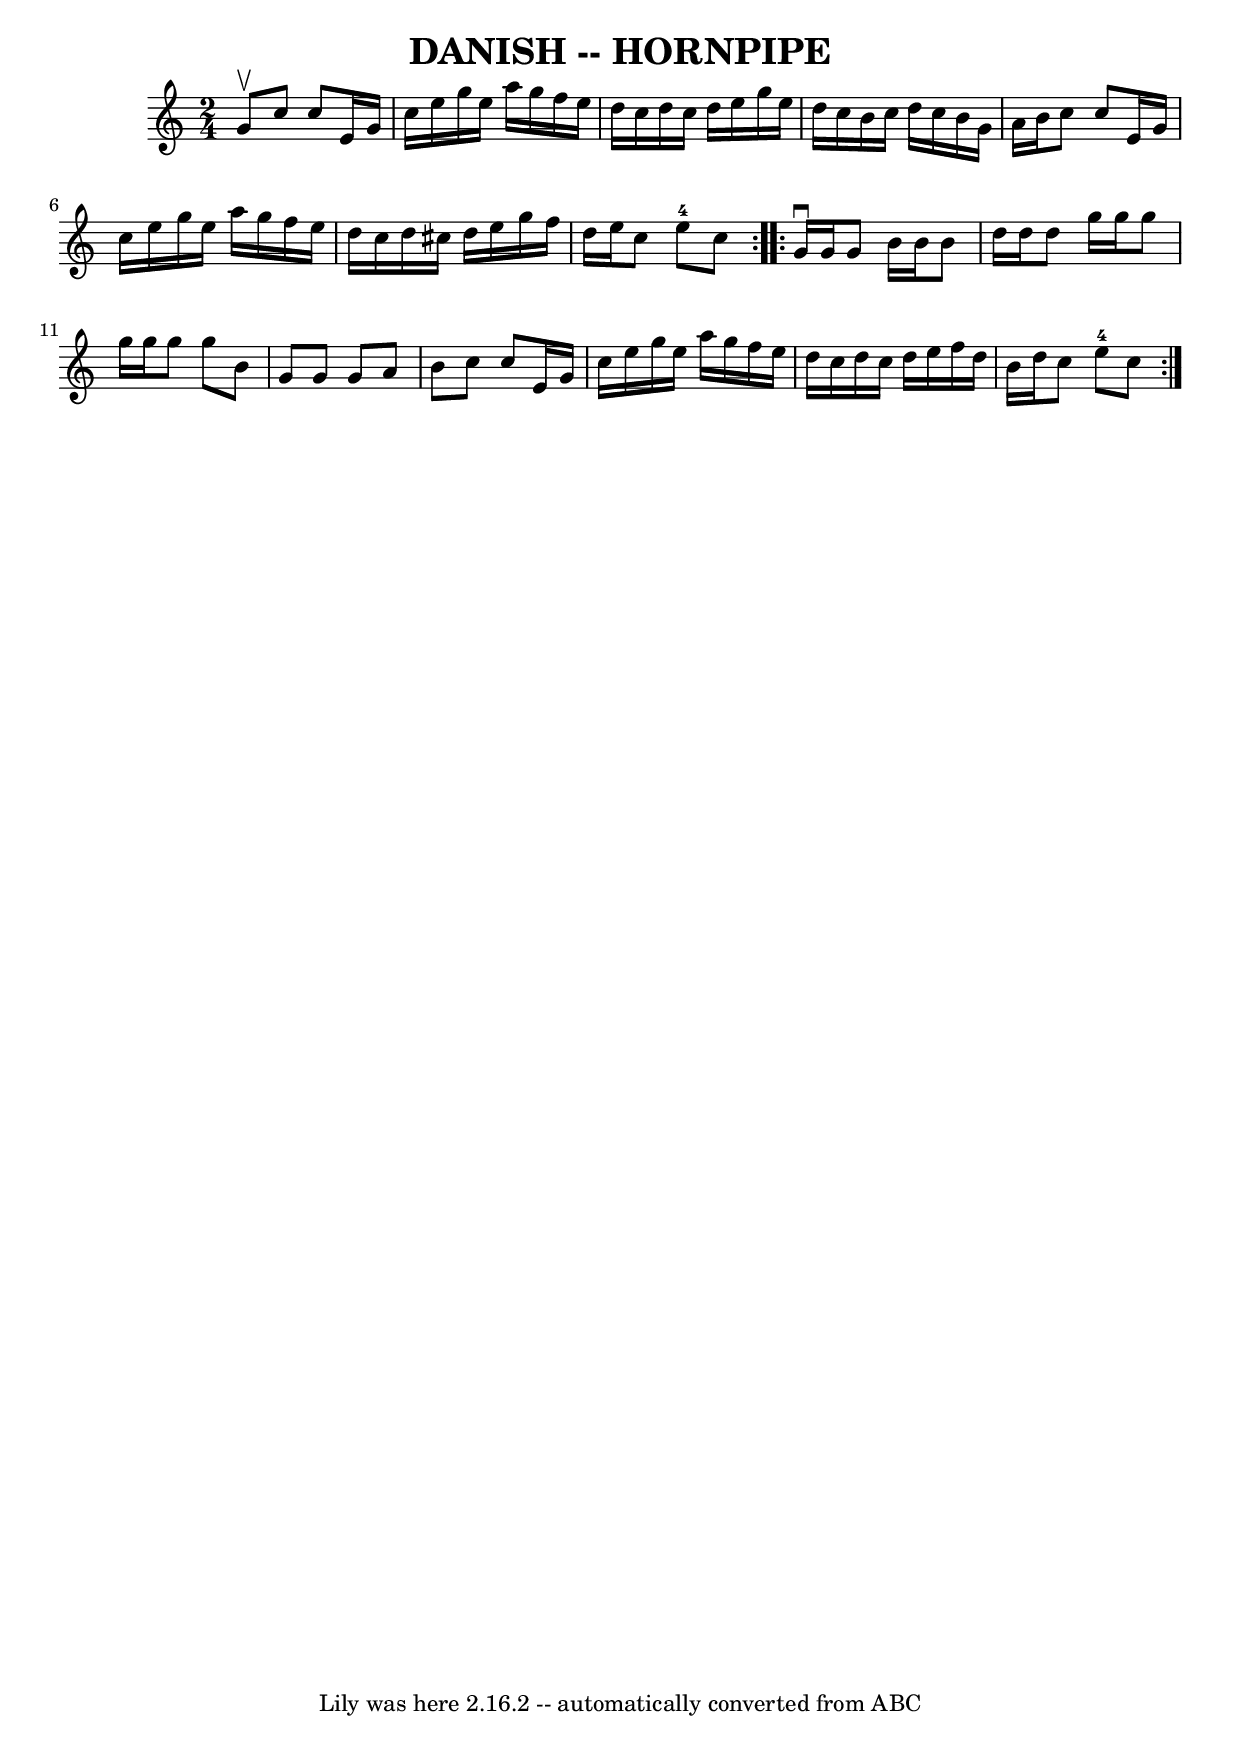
\version "2.16.2"
\include "Mammoth.ily"
\header {
  %% book = "Ryan's Mammoth Collection of Fiddle Tunes"
  crossRefNumber = "1"
  footnotes = ""
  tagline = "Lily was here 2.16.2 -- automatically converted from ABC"
  title = "DANISH -- HORNPIPE"

}
voicedefault =  {



  \repeat volta 2 {

    \time 2/4 
    \key c \major
    g'8^\upbow       |
    c''8 c''8 e'16    
    g'16 c''16 e''16    |
    g''16 e''16 a''16 g''16 f''16  
    e''16 d''16 c''16    |
    d''16 c''16 d''16 e''16    
    g''16 e''16 d''16 c''16    |
    b'16 c''16 d''16 c''16  
    b'16 g'16 a'16 b'16    |
    |
    c''8 c''8 e'16  
    g'16 c''16 e''16    |
    g''16 e''16 a''16 g''16    
    f''16 e''16 d''16 c''16    |
    d''16 cis''16 d''16    
    e''16 g''16 f''16 d''16 e''16    |
    c''8 e''8-4   
    c''8    
  }     
  \repeat volta 2 {
    g'16^\downbow g'16        |
    g'8   
    b'16 b'16 b'8 d''16 d''16    |
    d''8 g''16 g''16    
    g''8 g''16 g''16    |
    g''8 g''8 b'8 g'8    |
    
    g'8 g'8 a'8 b'8    |
    |
    c''8 c''8 e'16    
    g'16 c''16 e''16    |
    g''16 e''16 a''16 g''16 f''16  
    e''16 d''16 c''16    |
    d''16 c''16 d''16 e''16    
    f''16 d''16 b'16 d''16    |
    c''8 e''8-4 c''8    
  }   

}

\score{
  <<

    \context Staff="default"
    {
      \voicedefault 
      
    }

  >>
  \layout {
    
  }
  \midi {
  }

}
